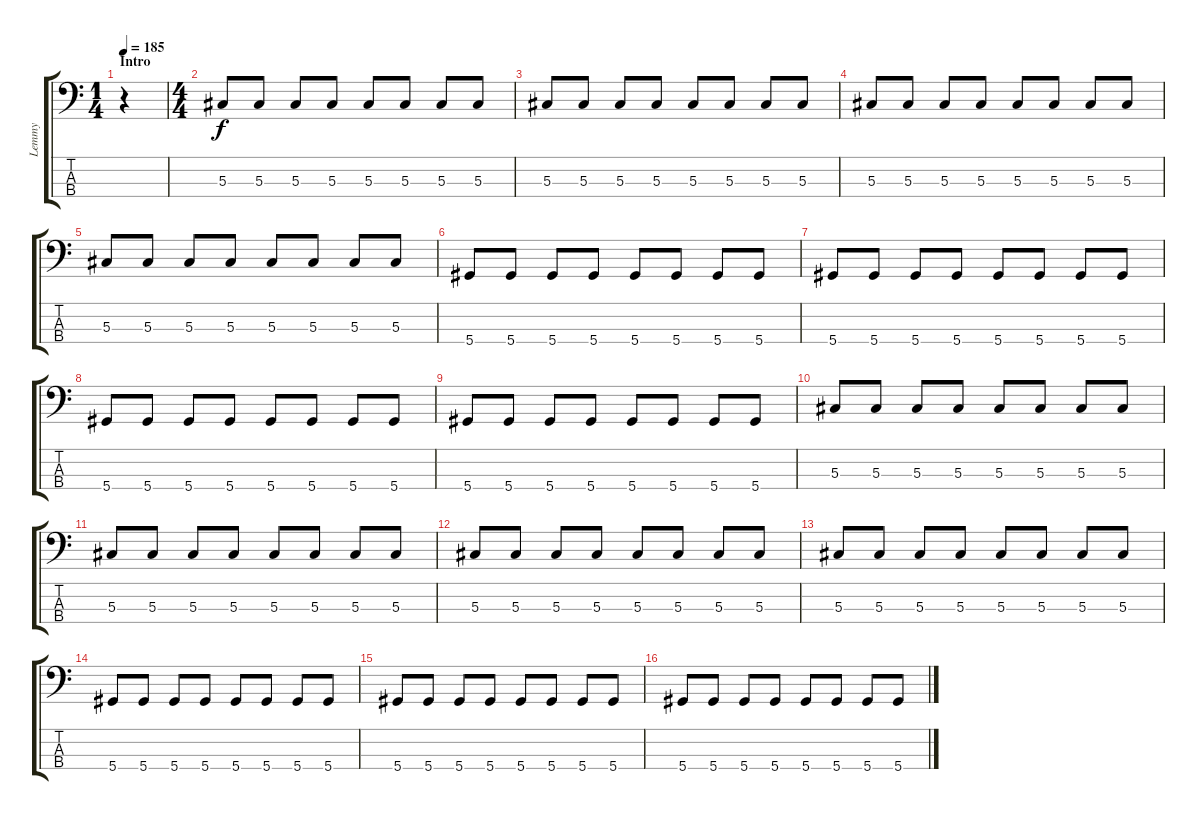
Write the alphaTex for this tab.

\track ("Lemmy" "Lemmy") {instrument distortionguitar}
\staff {score tabs}
\tuning (Gb2 Db2 Ab1 Eb1) {hide}
\ts (1 4)
\section ("" "Intro")
\tempo 185
\clef f4
\ks c
r.4{dy f instrument distortionguitar} |
\ts (4 4)
5.3.8 5.3.8 5.3.8 5.3.8 5.3.8 5.3.8 5.3.8 5.3.8 |
5.3.8 5.3.8 5.3.8 5.3.8 5.3.8 5.3.8 5.3.8 5.3.8 |
5.3.8 5.3.8 5.3.8 5.3.8 5.3.8 5.3.8 5.3.8 5.3.8 |
5.3.8 5.3.8 5.3.8 5.3.8 5.3.8 5.3.8 5.3.8 5.3.8 |
5.4.8 5.4.8 5.4.8 5.4.8 5.4.8 5.4.8 5.4.8 5.4.8 |
5.4.8 5.4.8 5.4.8 5.4.8 5.4.8 5.4.8 5.4.8 5.4.8 |
5.4.8 5.4.8 5.4.8 5.4.8 5.4.8 5.4.8 5.4.8 5.4.8 |
5.4.8 5.4.8 5.4.8 5.4.8 5.4.8 5.4.8 5.4.8 5.4.8 |
5.3.8 5.3.8 5.3.8 5.3.8 5.3.8 5.3.8 5.3.8 5.3.8 |
5.3.8 5.3.8 5.3.8 5.3.8 5.3.8 5.3.8 5.3.8 5.3.8 |
5.3.8 5.3.8 5.3.8 5.3.8 5.3.8 5.3.8 5.3.8 5.3.8 |
5.3.8 5.3.8 5.3.8 5.3.8 5.3.8 5.3.8 5.3.8 5.3.8 |
5.4.8 5.4.8 5.4.8 5.4.8 5.4.8 5.4.8 5.4.8 5.4.8 |
5.4.8 5.4.8 5.4.8 5.4.8 5.4.8 5.4.8 5.4.8 5.4.8 |
5.4.8 5.4.8 5.4.8 5.4.8 5.4.8 5.4.8 5.4.8 5.4.8
